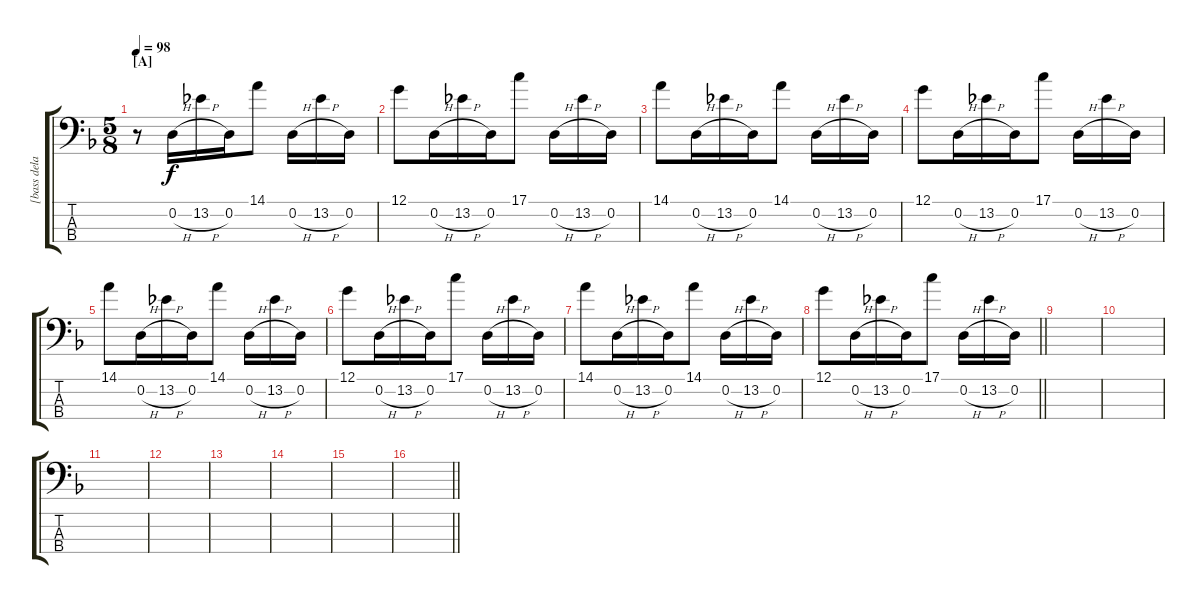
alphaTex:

\track ("[bass delay effect]" "[bass dela") {instrument electricbasspick}
\staff {score tabs}
\tuning (G2 D2 A1 D1) {hide}
\ts (5 8)
\section ("" "[A]")
\tempo 98
\clef f4
\ks dminor
r.8{dy f instrument electricbasspick} 0.2{h}.16 13.2{h}.16{beam merge} 0.2.16 14.1.8 0.2{h}.16{beam merge} 13.2{h}.16 0.2.16 |
12.1.8 0.2{h}.16 13.2{h}.16{beam merge} 0.2.16 17.1.8 0.2{h}.16{beam merge} 13.2{h}.16 0.2.16 |
14.1.8 0.2{h}.16 13.2{h}.16{beam merge} 0.2.16 14.1.8 0.2{h}.16{beam merge} 13.2{h}.16 0.2.16 |
12.1.8 0.2{h}.16 13.2{h}.16{beam merge} 0.2.16 17.1.8 0.2{h}.16{beam merge} 13.2{h}.16 0.2.16 |
14.1.8 0.2{h}.16 13.2{h}.16{beam merge} 0.2.16 14.1.8 0.2{h}.16{beam merge} 13.2{h}.16 0.2.16 |
12.1.8 0.2{h}.16 13.2{h}.16{beam merge} 0.2.16 17.1.8 0.2{h}.16{beam merge} 13.2{h}.16 0.2.16 |
14.1.8 0.2{h}.16 13.2{h}.16{beam merge} 0.2.16 14.1.8 0.2{h}.16{beam merge} 13.2{h}.16 0.2.16 |
\barLineRight lightlight
12.1.8 0.2{h}.16 13.2{h}.16{beam merge} 0.2.16 17.1.8 0.2{h}.16{beam merge} 13.2{h}.16 0.2.16 |
|
|
|
|
|
|
|
\barLineRight lightlight
